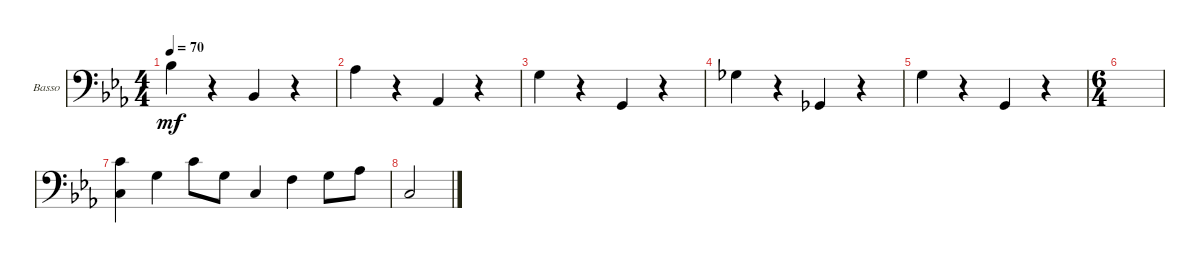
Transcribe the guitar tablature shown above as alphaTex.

\defaultSystemsLayout 4
\bracketExtendMode groupsimilarinstruments
\firstSystemTrackNameOrientation horizontal
\otherSystemsTrackNameOrientation horizontal
\track ("Basso" "Basso") {instrument contrabass}
\staff {score}
\tuning (G2 D2 A1 E1)
\ts (4 4)
\tempo 70
\clef f4
\ks cminor
3.1.4{dy mf} r.4 1.3.4 r.4 |
1.1.4 r.4 4.4.4 r.4 |
0.1.4 r.4 3.4.4 r.4 |
4.2.4 r.4 2.4.4 r.4 |
0.1.4 r.4 3.4.4 r.4 |
\ts (6 4)
|
(3.3 5.1).4 5.2.4 5.1.8 5.2.8 3.3.4 3.2.4 0.1.8 1.1.8 |
3.3.2
